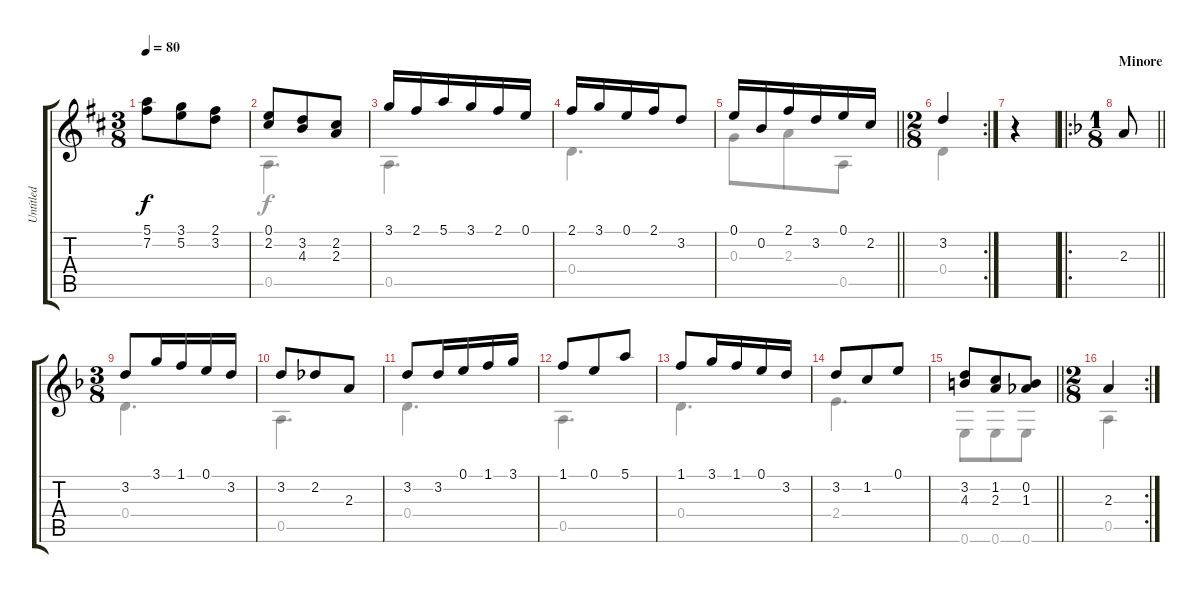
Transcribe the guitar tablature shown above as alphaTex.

\track ("Untitled" "Untitled") {instrument acousticguitarnylon}
\staff {score tabs}
\tuning (E4 B3 G3 D3 A2 E2) {hide}
\voice
\ts (3 8)
\tempo 80
\clef g2
\ks d
(5.1 7.2).8{dy f} (3.1 5.2).8 (2.1 3.2).8 |
(0.1 2.2).8 (3.2 4.3).8 (2.2 2.3).8 |
3.1.16 2.1.16 5.1.16 3.1.16 2.1.16 0.1.16 |
2.1.16 3.1.16 0.1.16 2.1.16 3.2.8 |
\barLineRight lightlight
0.1.16 0.2.16 2.1.16 3.2.16 0.1.16 2.2.16 |
\rc 2
\ts (2 8)
3.2.4 |
r.4 |
\ro
\ts (1 8)
\section ("" "Minore")
\barLineRight lightlight
\ks f
2.3.8 |
\ts (3 8)
3.2.8 3.1.16 1.1.16 0.1.16 3.2.16 |
3.2.8 2.2.8 2.3.8 |
3.2.8 3.2.16 0.1.16 1.1.16 3.1.16 |
1.1.8 0.1.8 5.1.8 |
1.1.8 3.1.16 1.1.16 0.1.16 3.2.16 |
3.2.8 1.2.8 0.1.8 |
\barLineRight lightlight
(3.2 4.3).8 (1.2 2.3).8 (0.2 1.3).8 |
\rc 2
\ts (2 8)
2.3.4
\voice
\clef g2
\ottava regular
\simile none
\ks d
|
0.5.4{d} |
0.5.4{d} |
0.4.4{d} |
\barLineRight lightlight
0.3.8 2.3.8 0.5.8 |
0.4.4 |
|
\barLineRight lightlight
\ks f
|
0.4.4{d} |
0.5.4{d} |
0.4.4{d} |
0.5.4{d} |
0.4.4{d} |
2.4.4{d} |
\barLineRight lightlight
0.6.8 0.6.8 0.6.8 |
0.5.4
